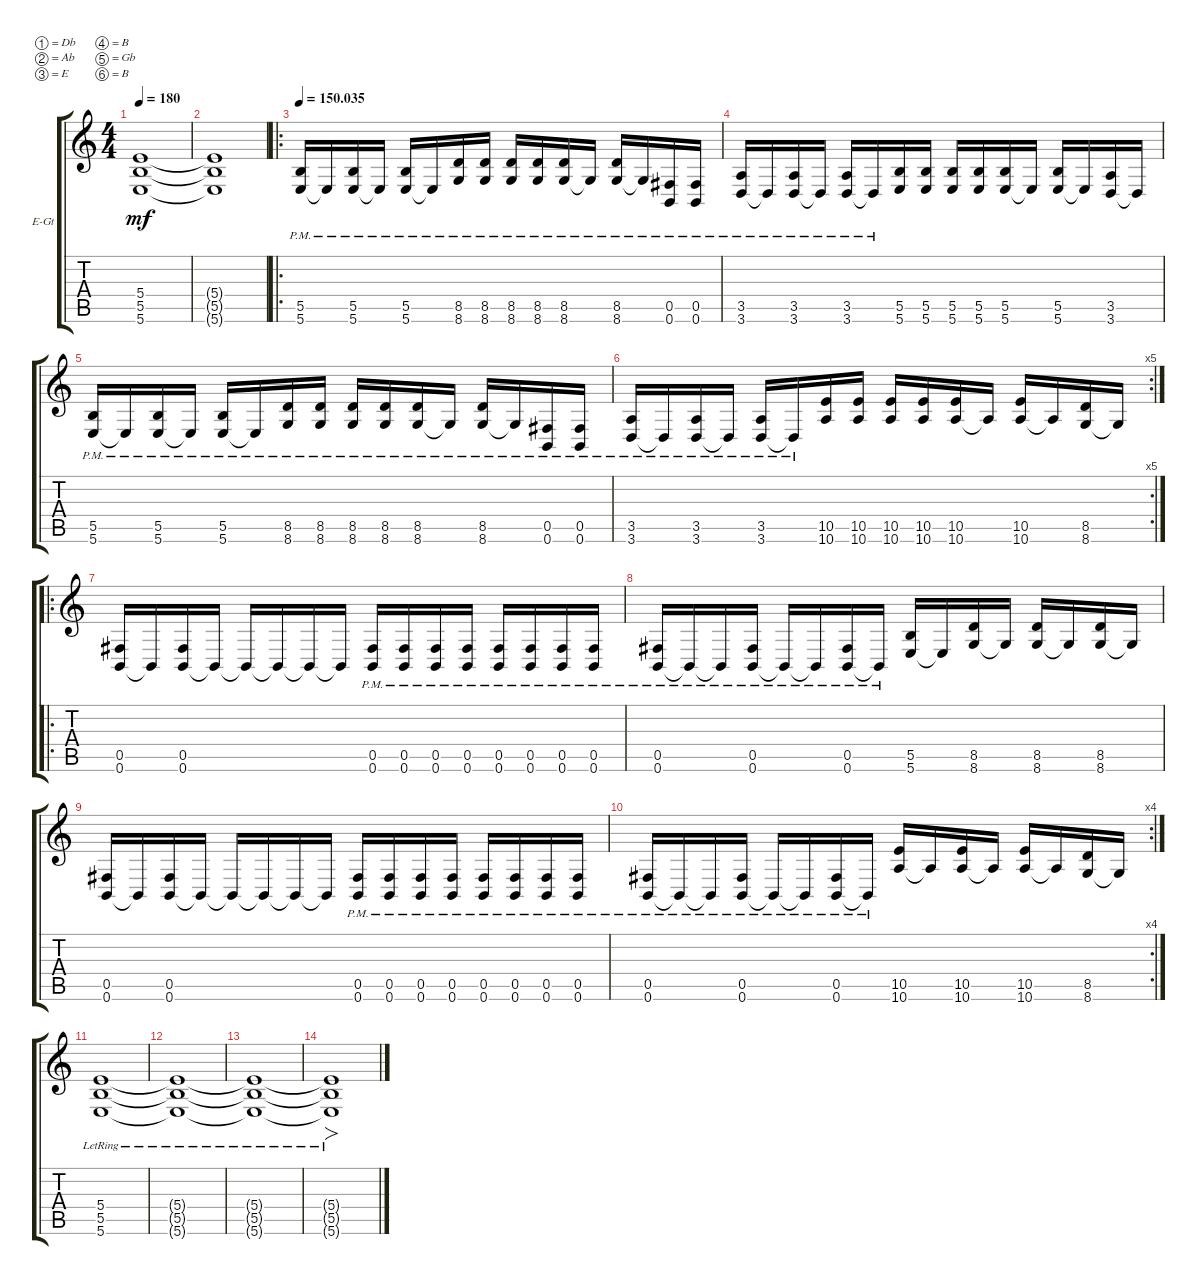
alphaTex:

\bracketExtendMode groupsimilarinstruments
\firstSystemTrackNameOrientation horizontal
\otherSystemsTrackNameOrientation horizontal
\track ("Rhythm" "E-Gt") {instrument distortionguitar}
\staff {score tabs}
\tuning (Db4 Ab3 E3 B2 Gb2 B1)
\ts (4 4)
\tempo 180
\clef g2
\ks c
(5.6 5.5 5.4).1{dy mf} |
(5.6{t} 5.5{t} 5.4{t}).1 |
\ro
\tempo
150.035 (5.6{pm} 5.5{pm}).16 5.6{pm t}.16 (5.6{pm} 5.5{pm}).16 5.6{pm t}.16 (5.6{pm} 5.5{pm}).16 5.6{pm t}.16 (8.6{pm} 8.5{pm}).16 (8.6{pm} 8.5{pm}).16 (8.6{pm} 8.5{pm}).16 (8.6{pm} 8.5{pm}).16 (8.6{pm} 8.5{pm}).16 8.6{pm t}.16 (8.6{pm} 8.5{pm}).16 8.6{pm t}.16 (0.6{pm} 0.5{pm}).16 (0.6{pm} 0.5{pm}).16 |
(3.6{pm} 3.5{pm}).16 3.6{pm t}.16 (3.6{pm} 3.5{pm}).16 3.6{pm t}.16 (3.6{pm} 3.5{pm}).16 3.6{pm t}.16 (5.6 5.5).16 (5.6 5.5).16 (5.6 5.5).16 (5.6 5.5).16 (5.6 5.5).16 5.6{t}.16 (5.6 5.5).16 5.6{t}.16 (3.6 3.5).16 3.6{t}.16 |
(5.6{pm} 5.5{pm}).16 5.6{pm t}.16 (5.6{pm} 5.5{pm}).16 5.6{pm t}.16 (5.6{pm} 5.5{pm}).16 5.6{pm t}.16 (8.6{pm} 8.5{pm}).16 (8.6{pm} 8.5{pm}).16 (8.6{pm} 8.5{pm}).16 (8.6{pm} 8.5{pm}).16 (8.6{pm} 8.5{pm}).16 8.6{pm t}.16 (8.6{pm} 8.5{pm}).16 8.6{pm t}.16 (0.6{pm} 0.5{pm}).16 (0.6{pm} 0.5{pm}).16 |
\rc 5
(3.6{pm} 3.5{pm}).16 3.6{pm t}.16 (3.6{pm} 3.5{pm}).16 3.6{pm t}.16 (3.6{pm} 3.5{pm}).16 3.6{pm t}.16 (10.6 10.5).16 (10.6 10.5).16 (10.6 10.5).16 (10.6 10.5).16 (10.6 10.5).16 10.6{t}.16 (10.6 10.5).16 10.6{t}.16 (8.6 8.5).16 8.6{t}.16 |
\ro
(0.6 0.5).16 0.6{t}.16 (0.6 0.5).16 0.6{t}.16 0.6{t}.16 0.6{t}.16 0.6{t}.16 0.6{t}.16 (0.6{pm} 0.5{pm}).16 (0.6{pm} 0.5{pm}).16 (0.6{pm} 0.5{pm}).16 (0.6{pm} 0.5{pm}).16 (0.6{pm} 0.5{pm}).16 (0.6{pm} 0.5{pm}).16 (0.6{pm} 0.5{pm}).16 (0.6{pm} 0.5{pm}).16 |
(0.6{pm} 0.5{pm}).16 0.6{pm t}.16 0.6{pm t}.16 (0.6{pm} 0.5{pm}).16 0.6{pm t}.16 0.6{pm t}.16 (0.6{pm} 0.5{pm}).16 0.6{pm t}.16 (5.6 5.5).16 5.6{t}.16 (8.6 8.5).16 8.6{t}.16 (8.6 8.5).16 8.6{t}.16 (8.6 8.5).16 8.6{t}.16 |
(0.6 0.5).16 0.6{t}.16 (0.6 0.5).16 0.6{t}.16 0.6{t}.16 0.6{t}.16 0.6{t}.16 0.6{t}.16 (0.6{pm} 0.5{pm}).16 (0.6{pm} 0.5{pm}).16 (0.6{pm} 0.5{pm}).16 (0.6{pm} 0.5{pm}).16 (0.6{pm} 0.5{pm}).16 (0.6{pm} 0.5{pm}).16 (0.6{pm} 0.5{pm}).16 (0.6{pm} 0.5{pm}).16 |
\rc 4
(0.6{pm} 0.5{pm}).16 0.6{pm t}.16 0.6{pm t}.16 (0.6{pm} 0.5{pm}).16 0.6{pm t}.16 0.6{pm t}.16 (0.6{pm} 0.5{pm}).16 0.6{pm t}.16 (10.6 10.5).16 10.6{t}.16 (10.6 10.5).16 10.6{t}.16 (10.6 10.5).16 10.6{t}.16 (8.6 8.5).16 8.6{t}.16 |
(5.6{lr} 5.5{lr} 5.4{lr}).1 |
(5.6{lr t} 5.5{lr t} 5.4{lr t}).1 |
(5.6{lr t} 5.5{lr t} 5.4{lr t}).1 |
(5.6{lr t} 5.5{lr t} 5.4{lr t}).1{fo}
